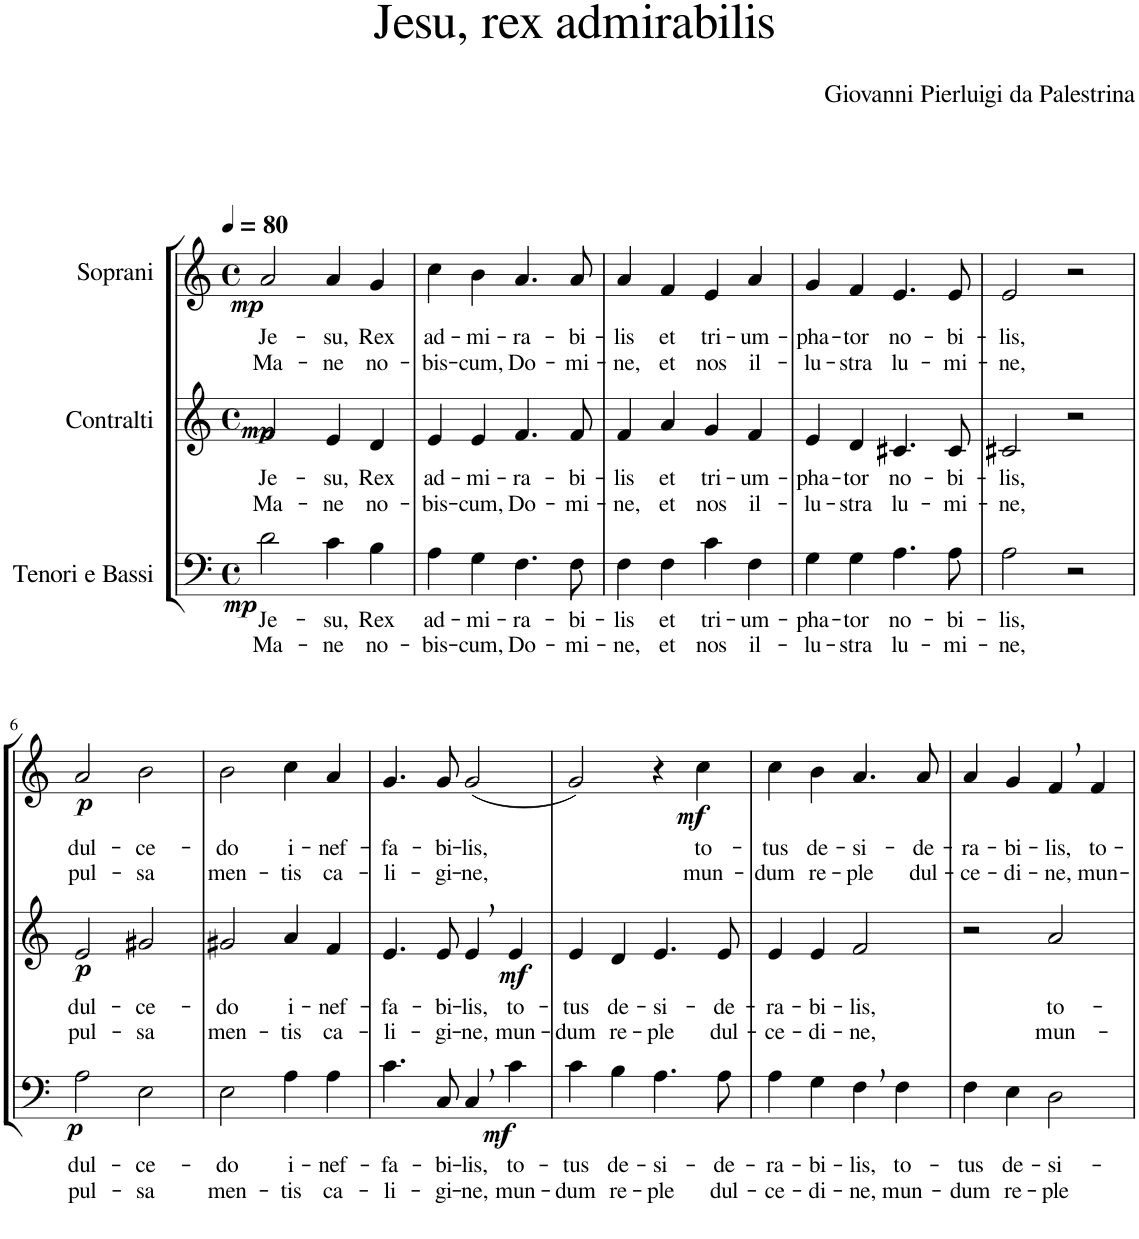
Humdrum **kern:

**kern	**text	**text	**dynam	**kern	**text	**text	**dynam	**kern	**text	**text	**dynam
*part3	*part3	*part3	*part3	*part2	*part2	*part2	*part2	*part1	*part1	*part1	*part1
*staff3	*staff3	*staff3	*staff3	*staff2	*staff2	*staff2	*staff2	*staff1	*staff1	*staff1	*staff1
*I"Tenori e Bassi	*	*	*	*I"Contralti	*	*	*	*I"Soprani	*	*	*
*clefF4	*	*	*	*clefG2	*	*	*	*clefG2	*	*	*
*k[]	*	*	*	*k[]	*	*	*	*k[]	*	*	*
*M4/4	*	*	*	*M4/4	*	*	*	*M4/4	*	*	*
*met(c)	*	*	*	*met(c)	*	*	*	*met(c)	*	*	*
*MM80	*	*	*	*MM80	*	*	*	*MM80	*	*	*
=1	=1	=1	=1	=1	=1	=1	=1	=1	=1	=1	=1
!	!LO:LY:b	!LO:LY:b	!LO:DY:b	!	!LO:LY:b	!LO:LY:b	!LO:DY:b	!	!LO:LY:b	!LO:LY:b	!LO:DY:b
2d\	Je-	Ma-	mp	2f/	Je-	Ma-	mp	2a/	Je-	Ma-	mp
!	!LO:LY:b	!LO:LY:b	!	!	!LO:LY:b	!LO:LY:b	!	!	!LO:LY:b	!LO:LY:b	!
4c\	-su,	-ne	.	4e/	-su,	-ne	.	4a/	-su,	-ne	.
!	!LO:LY:b	!LO:LY:b	!	!	!LO:LY:b	!LO:LY:b	!	!	!LO:LY:b	!LO:LY:b	!
4B\	Rex	no-	.	4d/	Rex	no-	.	4g/	Rex	no-	.
=2	=2	=2	=2	=2	=2	=2	=2	=2	=2	=2	=2
!	!LO:LY:b	!LO:LY:b	!	!	!LO:LY:b	!LO:LY:b	!	!	!LO:LY:b	!LO:LY:b	!
4A\	ad-	-bis-	.	4e/	ad-	-bis-	.	4cc\	ad-	-bis-	.
!	!LO:LY:b	!LO:LY:b	!	!	!LO:LY:b	!LO:LY:b	!	!	!LO:LY:b	!LO:LY:b	!
4G\	-mi-	-cum,	.	4e/	-mi-	-cum,	.	4b\	-mi-	-cum,	.
!	!LO:LY:b	!LO:LY:b	!	!	!LO:LY:b	!LO:LY:b	!	!	!LO:LY:b	!LO:LY:b	!
4.F\	-ra-	Do-	.	4.f/	-ra-	Do-	.	4.a/	-ra-	Do-	.
!	!LO:LY:b	!LO:LY:b	!	!	!LO:LY:b	!LO:LY:b	!	!	!LO:LY:b	!LO:LY:b	!
8F\	-bi-	-mi-	.	8f/	-bi-	-mi-	.	8a/	-bi-	-mi-	.
=3	=3	=3	=3	=3	=3	=3	=3	=3	=3	=3	=3
!	!LO:LY:b	!LO:LY:b	!	!	!LO:LY:b	!LO:LY:b	!	!	!LO:LY:b	!LO:LY:b	!
4F\	-lis	-ne,	.	4f/	-lis	-ne,	.	4a/	-lis	-ne,	.
!	!LO:LY:b	!LO:LY:b	!	!	!LO:LY:b	!LO:LY:b	!	!	!LO:LY:b	!LO:LY:b	!
4F\	et	et	.	4a/	et	et	.	4f/	et	et	.
!	!LO:LY:b	!LO:LY:b	!	!	!LO:LY:b	!LO:LY:b	!	!	!LO:LY:b	!LO:LY:b	!
4c\	tri-	nos	.	4g/	tri-	nos	.	4e/	tri-	nos	.
!	!LO:LY:b	!LO:LY:b	!	!	!LO:LY:b	!LO:LY:b	!	!	!LO:LY:b	!LO:LY:b	!
4F\	-um-	il-	.	4f/	-um-	il-	.	4a/	-um-	il-	.
=4	=4	=4	=4	=4	=4	=4	=4	=4	=4	=4	=4
!	!LO:LY:b	!LO:LY:b	!	!	!LO:LY:b	!LO:LY:b	!	!	!LO:LY:b	!LO:LY:b	!
4G\	-pha-	-lu-	.	4e/	-pha-	-lu-	.	4g/	-pha-	-lu-	.
!	!LO:LY:b	!LO:LY:b	!	!	!LO:LY:b	!LO:LY:b	!	!	!LO:LY:b	!LO:LY:b	!
4G\	-tor	-stra	.	4d/	-tor	-stra	.	4f/	-tor	-stra	.
!	!LO:LY:b	!LO:LY:b	!	!	!LO:LY:b	!LO:LY:b	!	!	!LO:LY:b	!LO:LY:b	!
4.A\	no-	lu-	.	4.c#X/	no-	lu-	.	4.e/	no-	lu-	.
!	!LO:LY:b	!LO:LY:b	!	!	!LO:LY:b	!LO:LY:b	!	!	!LO:LY:b	!LO:LY:b	!
8A\	-bi-	-mi-	.	8c#/	-bi-	-mi-	.	8e/	-bi-	-mi-	.
=5	=5	=5	=5	=5	=5	=5	=5	=5	=5	=5	=5
!	!LO:LY:b	!LO:LY:b	!	!	!LO:LY:b	!LO:LY:b	!	!	!LO:LY:b	!LO:LY:b	!
2A\	-lis,	-ne,	.	2c#X/	-lis,	-ne,	.	2e/	-lis,	-ne,	.
2r	.	.	.	2r	.	.	.	2r	.	.	.
!!LO:LB:g=z
=6	=6	=6	=6	=6	=6	=6	=6	=6	=6	=6	=6
!	!LO:LY:b	!LO:LY:b	!LO:DY:b	!	!LO:LY:b	!LO:LY:b	!LO:DY:b	!	!LO:LY:b	!LO:LY:b	!LO:DY:b
2A\	dul-	pul-	p	2e/	dul-	pul-	p	2a/	dul-	pul-	p
!	!LO:LY:b	!LO:LY:b	!	!	!LO:LY:b	!LO:LY:b	!	!	!LO:LY:b	!LO:LY:b	!
2E\	-ce-	-sa	.	2g#X/	-ce-	-sa	.	2b\	-ce-	-sa	.
=7	=7	=7	=7	=7	=7	=7	=7	=7	=7	=7	=7
!	!LO:LY:b	!LO:LY:b	!	!	!LO:LY:b	!LO:LY:b	!	!	!LO:LY:b	!LO:LY:b	!
2E\	-do	men-	.	2g#X/	-do	men-	.	2b\	-do	men-	.
!	!LO:LY:b	!LO:LY:b	!	!	!LO:LY:b	!LO:LY:b	!	!	!LO:LY:b	!LO:LY:b	!
4A\	i-	-tis	.	4a/	i-	-tis	.	4cc\	i-	-tis	.
!	!LO:LY:b	!LO:LY:b	!	!	!LO:LY:b	!LO:LY:b	!	!	!LO:LY:b	!LO:LY:b	!
4A\	-nef-	ca-	.	4f/	-nef-	ca-	.	4a/	-nef-	ca-	.
=8	=8	=8	=8	=8	=8	=8	=8	=8	=8	=8	=8
!	!LO:LY:b	!LO:LY:b	!	!	!LO:LY:b	!LO:LY:b	!	!	!LO:LY:b	!LO:LY:b	!
4.c\	-fa-	-li-	.	4.e/	-fa-	-li-	.	4.g/	-fa-	-li-	.
!	!LO:LY:b	!LO:LY:b	!	!	!LO:LY:b	!LO:LY:b	!	!	!LO:LY:b	!LO:LY:b	!
8C/	-bi-	-gi-	.	8e/	-bi-	-gi-	.	8g/	-bi-	-gi-	.
!	!LO:LY:b	!LO:LY:b	!	!	!LO:LY:b	!LO:LY:b	!	!	!LO:LY:b	!LO:LY:b	!
4C,/	-lis,	-ne,	.	4e,/	-lis,	-ne,	.	(2g/	-lis,	-ne,	.
!	!LO:LY:b	!LO:LY:b	!LO:DY:b	!	!LO:LY:b	!LO:LY:b	!LO:DY:b	!	!	!	!
4c\	to-	mun-	mf	4e/	to-	mun-	mf	.	.	.	.
=9	=9	=9	=9	=9	=9	=9	=9	=9	=9	=9	=9
!	!LO:LY:b	!LO:LY:b	!	!	!LO:LY:b	!LO:LY:b	!	!	!	!	!
4c\	-tus	-dum	.	4e/	-tus	-dum	.	2g/)	.	.	.
!	!LO:LY:b	!LO:LY:b	!	!	!LO:LY:b	!LO:LY:b	!	!	!	!	!
4B\	de-	re-	.	4d/	de-	re-	.	.	.	.	.
!	!LO:LY:b	!LO:LY:b	!	!	!LO:LY:b	!LO:LY:b	!	!	!	!	!
4.A\	-si-	-ple	.	4.e/	-si-	-ple	.	4r	.	.	.
!	!	!	!	!	!	!	!	!	!LO:LY:b	!LO:LY:b	!LO:DY:b
.	.	.	.	.	.	.	.	4cc\	to-	mun-	mf
!	!LO:LY:b	!LO:LY:b	!	!	!LO:LY:b	!LO:LY:b	!	!	!	!	!
8A\	-de-	dul-	.	8e/	-de-	dul-	.	.	.	.	.
=10	=10	=10	=10	=10	=10	=10	=10	=10	=10	=10	=10
!	!LO:LY:b	!LO:LY:b	!	!	!LO:LY:b	!LO:LY:b	!	!	!LO:LY:b	!LO:LY:b	!
4A\	-ra-	-ce-	.	4e/	-ra-	-ce-	.	4cc\	-tus	-dum	.
!	!LO:LY:b	!LO:LY:b	!	!	!LO:LY:b	!LO:LY:b	!	!	!LO:LY:b	!LO:LY:b	!
4G\	-bi-	-di-	.	4e/	-bi-	-di-	.	4b\	de-	re-	.
!	!LO:LY:b	!LO:LY:b	!	!	!LO:LY:b	!LO:LY:b	!	!	!LO:LY:b	!LO:LY:b	!
4F,\	-lis,	-ne,	.	2f/	-lis,	-ne,	.	4.a/	-si-	-ple	.
!	!LO:LY:b	!LO:LY:b	!	!	!	!	!	!	!	!	!
4F\	to-	mun-	.	.	.	.	.	.	.	.	.
!	!	!	!	!	!	!	!	!	!LO:LY:b	!LO:LY:b	!
.	.	.	.	.	.	.	.	8a/	-de-	dul-	.
=11	=11	=11	=11	=11	=11	=11	=11	=11	=11	=11	=11
!	!LO:LY:b	!LO:LY:b	!	!	!	!	!	!	!LO:LY:b	!LO:LY:b	!
4F\	-tus	-dum	.	2r	.	.	.	4a/	-ra-	-ce-	.
!	!LO:LY:b	!LO:LY:b	!	!	!	!	!	!	!LO:LY:b	!LO:LY:b	!
4E\	de-	re-	.	.	.	.	.	4g/	-bi-	-di-	.
!	!LO:LY:b	!LO:LY:b	!	!	!LO:LY:b	!LO:LY:b	!	!	!LO:LY:b	!LO:LY:b	!
2D\	-si-	-ple	.	2a/	to-	mun-	.	4f,/	-lis,	-ne,	.
!	!	!	!	!	!	!	!	!	!LO:LY:b	!LO:LY:b	!
.	.	.	.	.	.	.	.	4f/	to-	mun-	.
=	=	=	=	=	=	=	=	=	=	=	=
*-	*-	*-	*-	*-	*-	*-	*-	*-	*-	*-	*-
